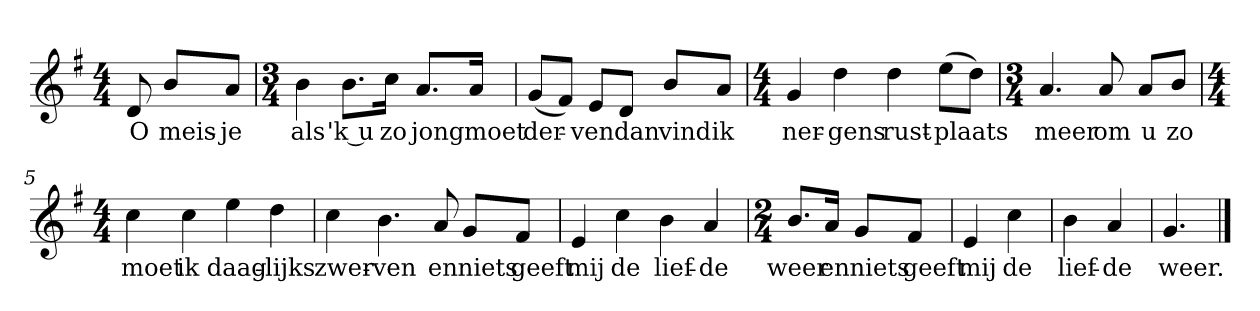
**kern	**text
*part1	*part1
*staff1	*staff1
*clefG2	*
*k[f#]	*
*G:	*
*M4/4	*
*MM120	*
=	=
8d	O
8b/L	meis-
8a/J	-je
=1	=1
*M3/4	*
4b	als
8.b\L	'k u
16cc\Jk	zo
8.a/L	jong
16a/Jk	moet
=2	=2
(8g/L	der-
8f#/J)	.
8e/L	-ven
8d/J	dan
8b/L	vind
8a/J	ik
=3	=3
*M4/4	*
4g	ner-
4dd	-gens
4dd	rust-
(8ee\L	-plaats
8dd\J)	.
=4	=4
*M3/4	*
4.a	meer
8a	om
8a/L	u
8b/J	zo
=5	=5
*M4/4	*
4cc	moet
4cc	ik
4ee	daag-
4dd	-lijks
=6	=6
4cc	zwer-
4.b	-ven
8a	en
8g/L	niets
8f#/J	geeft
=7	=7
4e	mij
4cc	de
4b	lief-
4a	-de
=8	=8
*M2/4	*
8.b/L	weer
16a/Jk	en
8g/L	niets
8f#/J	geeft
=9	=9
4e	mij
4cc	de
=10	=10
4b	lief-
4a	-de
=11	=11
4.g	weer.
==	==
*-	*-
